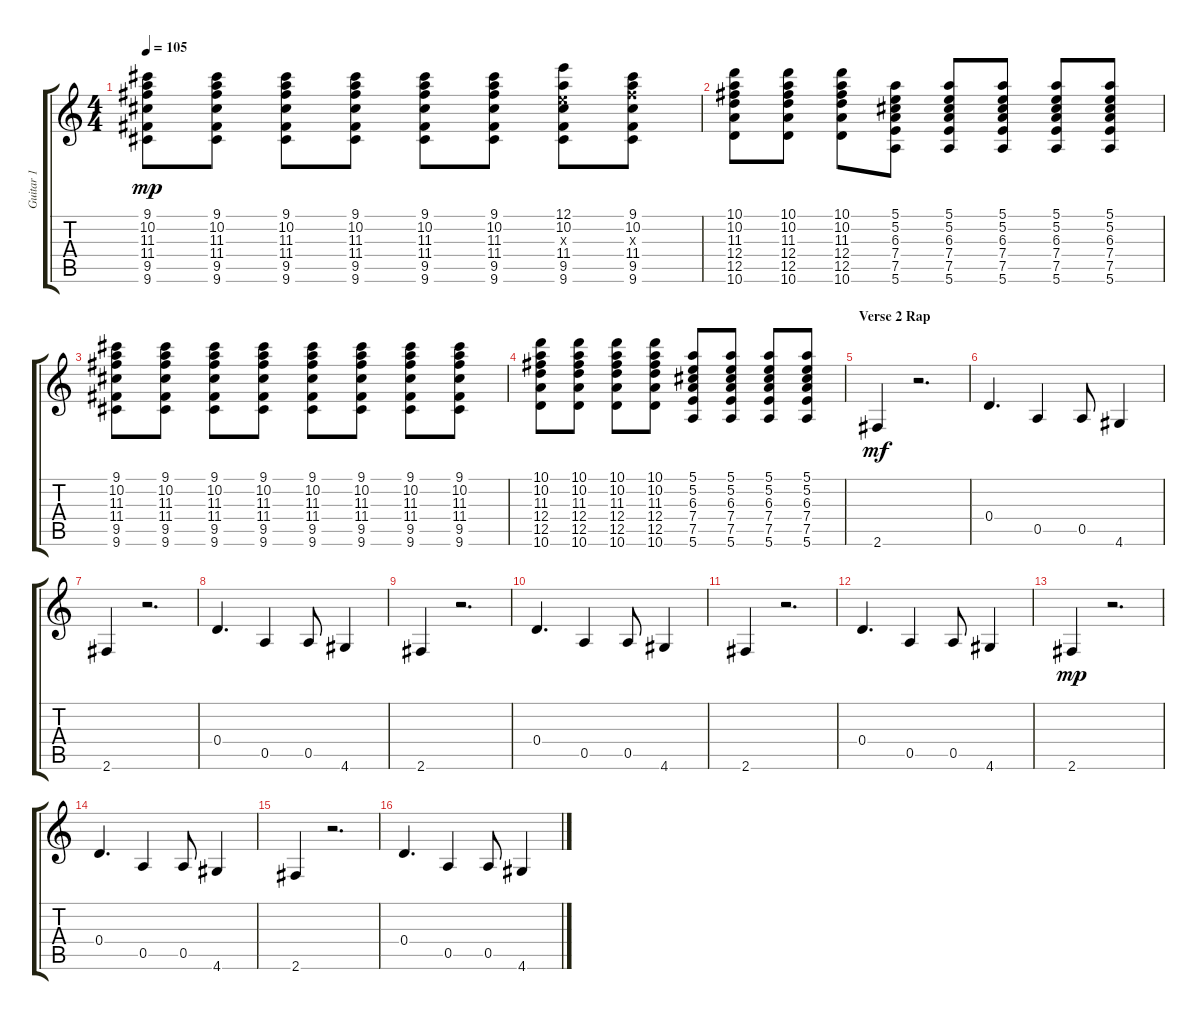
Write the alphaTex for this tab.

\track ("Guitar 1" "Guitar 1") {instrument overdrivenguitar}
\staff {score tabs}
\tuning (E4 B3 G3 D3 A2 E2) {hide}
\ts (4 4)
\tempo 105
\clef g2
\ks c
(9.1 10.2 11.3 11.4 9.5 9.6).8{dy mp} (9.1 10.2 11.3 11.4 9.5 9.6).8 (9.1 10.2 11.3 11.4 9.5 9.6).8 (9.1 10.2 11.3 11.4 9.5 9.6).8 (9.1 10.2 11.3 11.4 9.5 9.6).8 (9.1 10.2 11.3 11.4 9.5 9.6).8 (12.1 10.2 9.3{x} 11.4 9.5 9.6).8 (9.1 10.2 11.3{x} 11.4 9.5 9.6).8 |
(10.1 10.2 11.3 12.4 12.5 10.6).8 (10.1 10.2 11.3 12.4 12.5 10.6).8 (10.1 10.2 11.3 12.4 12.5 10.6).8 (5.1 5.2 6.3 7.4 7.5 5.6).8 (5.1 5.2 6.3 7.4 7.5 5.6).8 (5.1 5.2 6.3 7.4 7.5 5.6).8 (5.1 5.2 6.3 7.4 7.5 5.6).8 (5.1 5.2 6.3 7.4 7.5 5.6).8 |
(9.1 10.2 11.3 11.4 9.5 9.6).8 (9.1 10.2 11.3 11.4 9.5 9.6).8 (9.1 10.2 11.3 11.4 9.5 9.6).8 (9.1 10.2 11.3 11.4 9.5 9.6).8 (9.1 10.2 11.3 11.4 9.5 9.6).8 (9.1 10.2 11.3 11.4 9.5 9.6).8 (9.1 10.2 11.3 11.4 9.5 9.6).8 (9.1 10.2 11.3 11.4 9.5 9.6).8 |
(10.1 10.2 11.3 12.4 12.5 10.6).8 (10.1 10.2 11.3 12.4 12.5 10.6).8 (10.1 10.2 11.3 12.4 12.5 10.6).8 (10.1 10.2 11.3 12.4 12.5 10.6).8 (5.1 5.2 6.3 7.4 7.5 5.6).8 (5.1 5.2 6.3 7.4 7.5 5.6).8 (5.1 5.2 6.3 7.4 7.5 5.6).8 (5.1 5.2 6.3 7.4 7.5 5.6).8 |
\section ("" "Verse 2 Rap")
2.6.4{dy mf} r.2{d} |
0.4.4{d} 0.5.4 0.5.8 4.6.4 |
2.6.4 r.2{d} |
0.4.4{d} 0.5.4 0.5.8 4.6.4 |
2.6.4 r.2{d} |
0.4.4{d} 0.5.4 0.5.8 4.6.4 |
2.6.4 r.2{d} |
0.4.4{d} 0.5.4 0.5.8 4.6.4 |
2.6.4{dy mp} r.2{d} |
0.4.4{d} 0.5.4 0.5.8 4.6.4 |
2.6.4 r.2{d} |
0.4.4{d} 0.5.4 0.5.8 4.6.4
